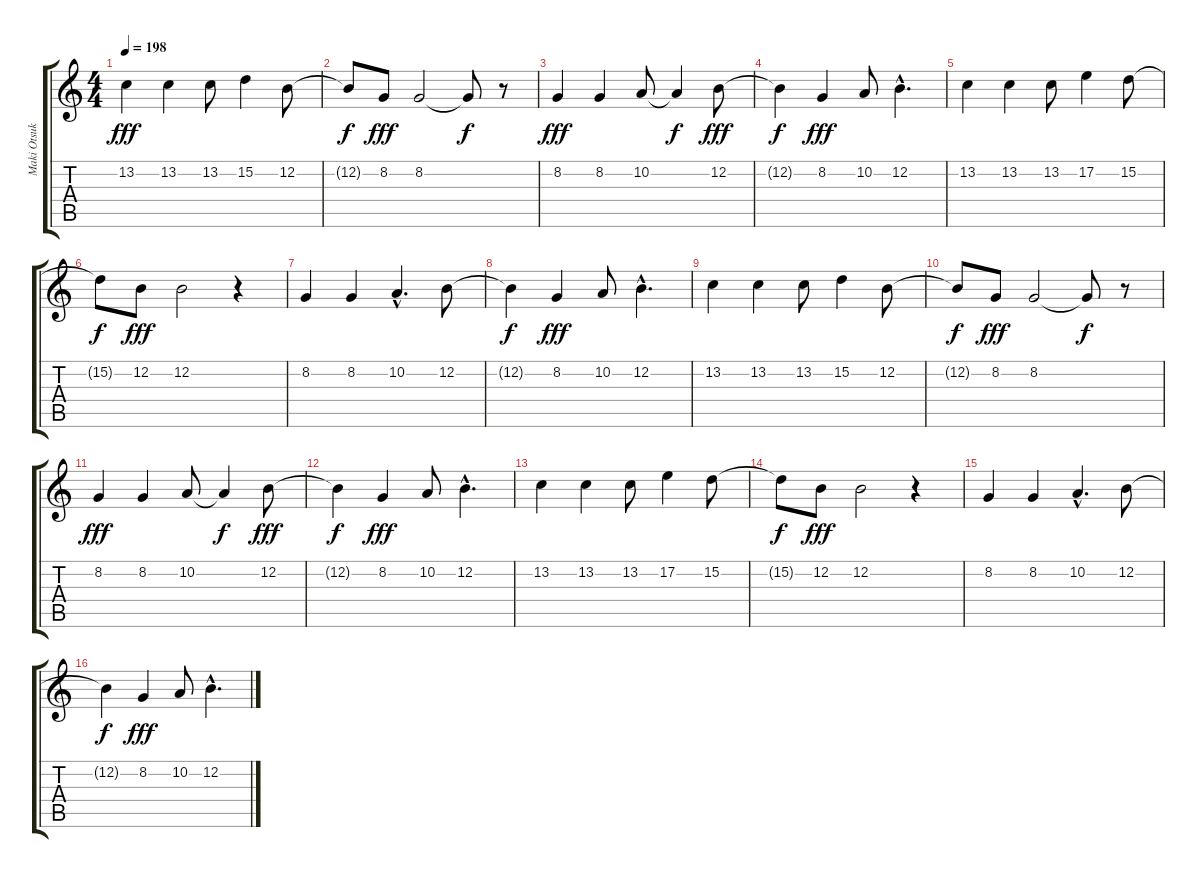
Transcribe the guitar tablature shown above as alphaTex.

\track ("Maki Otsuki (Vocal)" "Maki Otsuk") {instrument lead1square}
\staff {score tabs}
\tuning (E4 B3 G3 D3 A2 E2) {hide}
\ts (4 4)
\tempo 198
\clef g2
\ks c
13.2.4{dy fff} 13.2.4 13.2.8 15.2.4 12.2.8 |
12.2{t}.8{dy f} 8.2.8{dy fff} 8.2.2 8.2{t}.8{dy f} r.8 |
8.2.4{dy fff} 8.2.4 10.2.8 10.2{t}.4{dy f} 12.2.8{dy fff} |
12.2{t}.4{dy f} 8.2.4{dy fff} 10.2.8 12.2{hac}.4{d} |
13.2.4 13.2.4 13.2.8 17.2.4 15.2.8 |
15.2{t}.8{dy f} 12.2.8{dy fff} 12.2.2 r.4 |
8.2.4 8.2.4 10.2{hac}.4{d} 12.2.8 |
12.2{t}.4{dy f} 8.2.4{dy fff} 10.2.8 12.2{hac}.4{d} |
13.2.4 13.2.4 13.2.8 15.2.4 12.2.8 |
12.2{t}.8{dy f} 8.2.8{dy fff} 8.2.2 8.2{t}.8{dy f} r.8 |
8.2.4{dy fff} 8.2.4 10.2.8 10.2{t}.4{dy f} 12.2.8{dy fff} |
12.2{t}.4{dy f} 8.2.4{dy fff} 10.2.8 12.2{hac}.4{d} |
13.2.4 13.2.4 13.2.8 17.2.4 15.2.8 |
15.2{t}.8{dy f} 12.2.8{dy fff} 12.2.2 r.4 |
8.2.4 8.2.4 10.2{hac}.4{d} 12.2.8 |
12.2{t}.4{dy f} 8.2.4{dy fff} 10.2.8 12.2{hac}.4{d}
